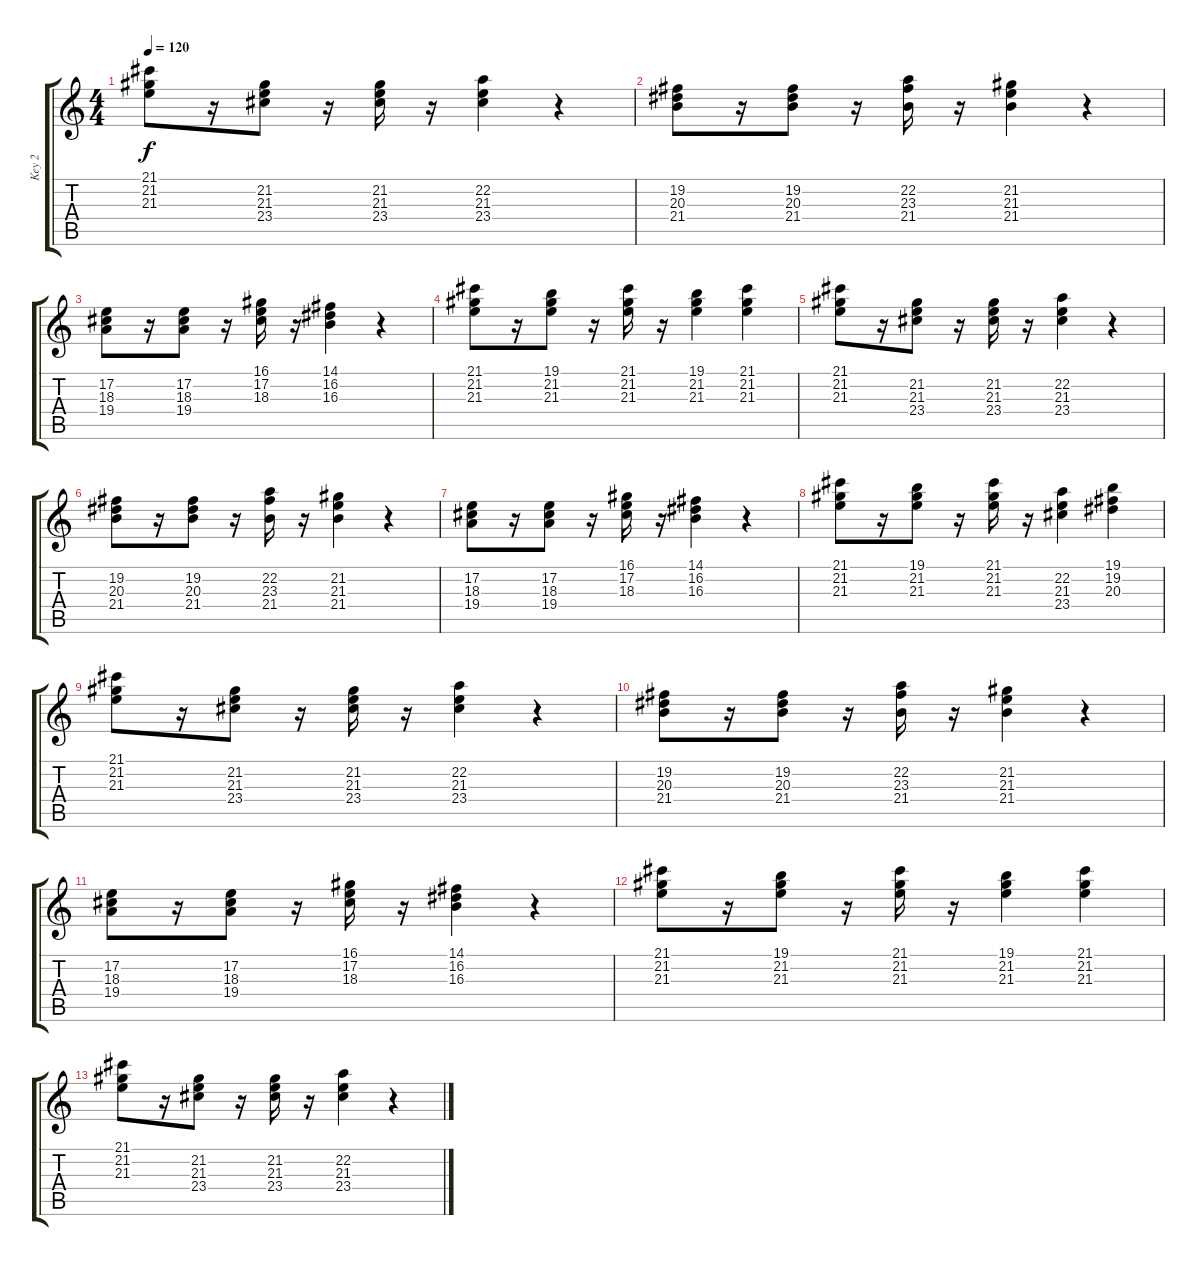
\track ("Key 2" "Key 2") {instrument brasssection}
\staff {score tabs}
\tuning (E4 B3 G3 D3 A2 E2) {hide}
\ts (4 4)
\tempo 120
\clef g2
\ks c
(21.1 21.2 21.3).8{dy f} r.16 (21.2 21.3 23.4).8 r.16 (21.2 21.3 23.4).16 r.16 (22.2 21.3 23.4).4 r.4 |
(19.2 20.3 21.4).8 r.16 (19.2 20.3 21.4).8 r.16 (22.2 23.3 21.4).16 r.16 (21.2 21.3 21.4).4 r.4 |
(17.2 18.3 19.4).8 r.16 (17.2 18.3 19.4).8 r.16 (16.1 17.2 18.3).16 r.16 (14.1 16.2 16.3).4 r.4 |
(21.1 21.2 21.3).8 r.16 (19.1 21.2 21.3).8 r.16 (21.1 21.2 21.3).16 r.16 (19.1 21.2 21.3).4 (21.1 21.2 21.3).4 |
(21.1 21.2 21.3).8 r.16 (21.2 21.3 23.4).8 r.16 (21.2 21.3 23.4).16 r.16 (22.2 21.3 23.4).4 r.4 |
(19.2 20.3 21.4).8 r.16 (19.2 20.3 21.4).8 r.16 (22.2 23.3 21.4).16 r.16 (21.2 21.3 21.4).4 r.4 |
(17.2 18.3 19.4).8 r.16 (17.2 18.3 19.4).8 r.16 (16.1 17.2 18.3).16 r.16 (14.1 16.2 16.3).4 r.4 |
(21.1 21.2 21.3).8 r.16 (19.1 21.2 21.3).8 r.16 (21.1 21.2 21.3).16 r.16 (22.2 21.3 23.4).4 (19.1 19.2 20.3).4 |
(21.1 21.2 21.3).8 r.16 (21.2 21.3 23.4).8 r.16 (21.2 21.3 23.4).16 r.16 (22.2 21.3 23.4).4 r.4 |
(19.2 20.3 21.4).8 r.16 (19.2 20.3 21.4).8 r.16 (22.2 23.3 21.4).16 r.16 (21.2 21.3 21.4).4 r.4 |
(17.2 18.3 19.4).8 r.16 (17.2 18.3 19.4).8 r.16 (16.1 17.2 18.3).16 r.16 (14.1 16.2 16.3).4 r.4 |
(21.1 21.2 21.3).8 r.16 (19.1 21.2 21.3).8 r.16 (21.1 21.2 21.3).16 r.16 (19.1 21.2 21.3).4 (21.1 21.2 21.3).4 |
(21.1 21.2 21.3).8 r.16 (21.2 21.3 23.4).8 r.16 (21.2 21.3 23.4).16 r.16 (22.2 21.3 23.4).4 r.4
